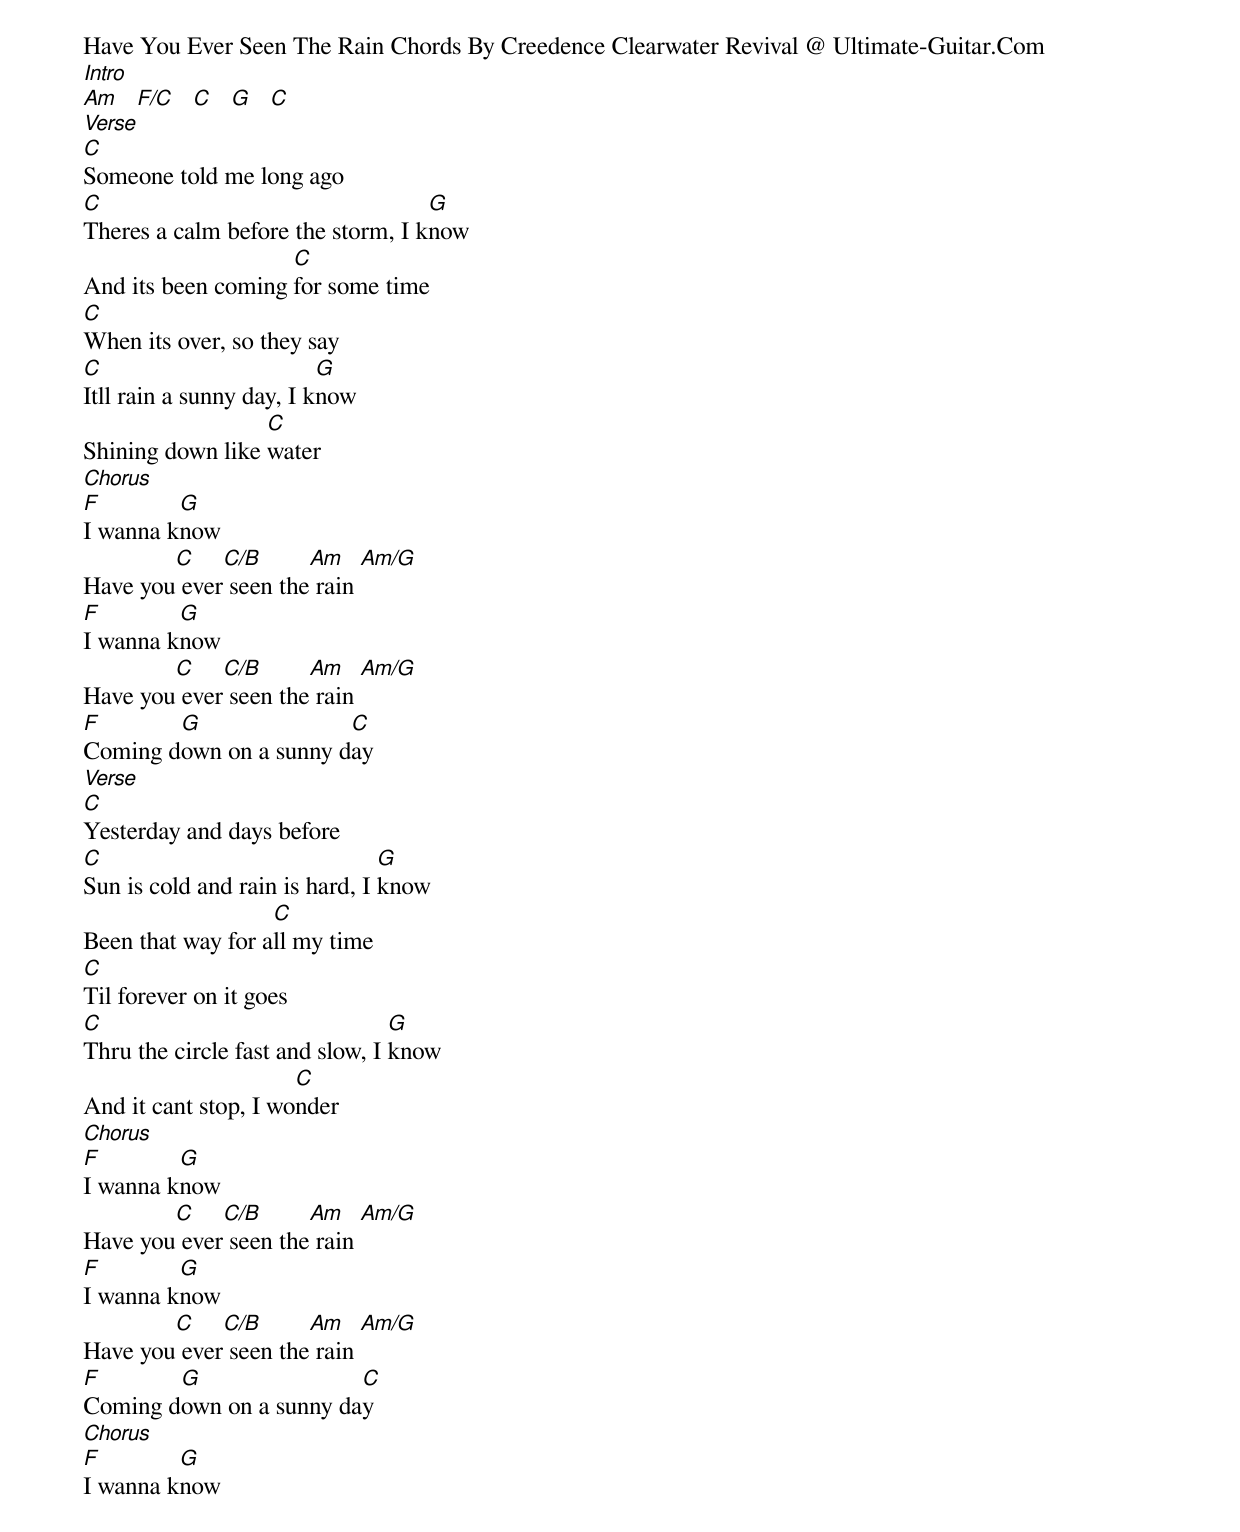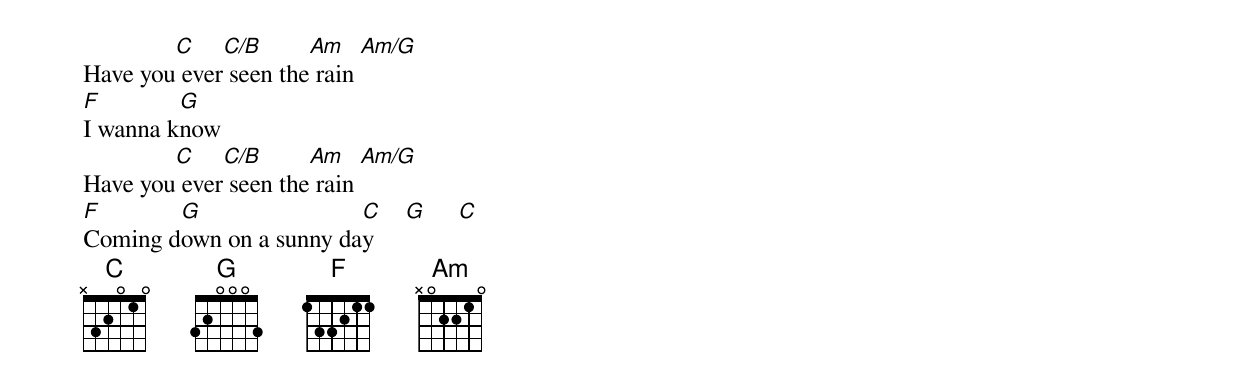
Have You Ever Seen The Rain Chords By Creedence Clearwater Revival @ Ultimate-Guitar.Com
[Intro]
[Am    F/C    C    G    C      ]
[Verse]
[C]Someone told me long ago
[C]Theres a calm before the storm, I k[G]now
And its been coming [C]for some time
[C]When its over, so they say
[C]Itll rain a sunny day, I k[G]now
Shining down like [C]water
[Chorus]
[F]I wanna k[G]now
Have you[C] ever[C/B] seen the[Am] rain [Am/G]
[F]I wanna k[G]now
Have you[C] ever[C/B] seen the[Am] rain [Am/G]
[F]Coming d[G]own on a sunny d[C]ay
[Verse]
[C]Yesterday and days before
[C]Sun is cold and rain is hard, I [G]know
Been that way for a[C]ll my time
[C]Til forever on it goes
[C]Thru the circle fast and slow, I [G]know
And it cant stop, I wo[C]nder
[Chorus]
[F]I wanna k[G]now
Have you[C] ever[C/B] seen the[Am] rain [Am/G]
[F]I wanna k[G]now
Have you[C] ever[C/B] seen the[Am] rain [Am/G]
[F]Coming d[G]own on a sunny da[C]y
[Chorus]
[F]I wanna k[G]now
Have you[C] ever[C/B] seen the[Am] rain [Am/G]
[F]I wanna k[G]now
Have you[C] ever[C/B] seen the[Am] rain [Am/G]
[F]Coming d[G]own on a sunny da[C]y     [G]     [C]
